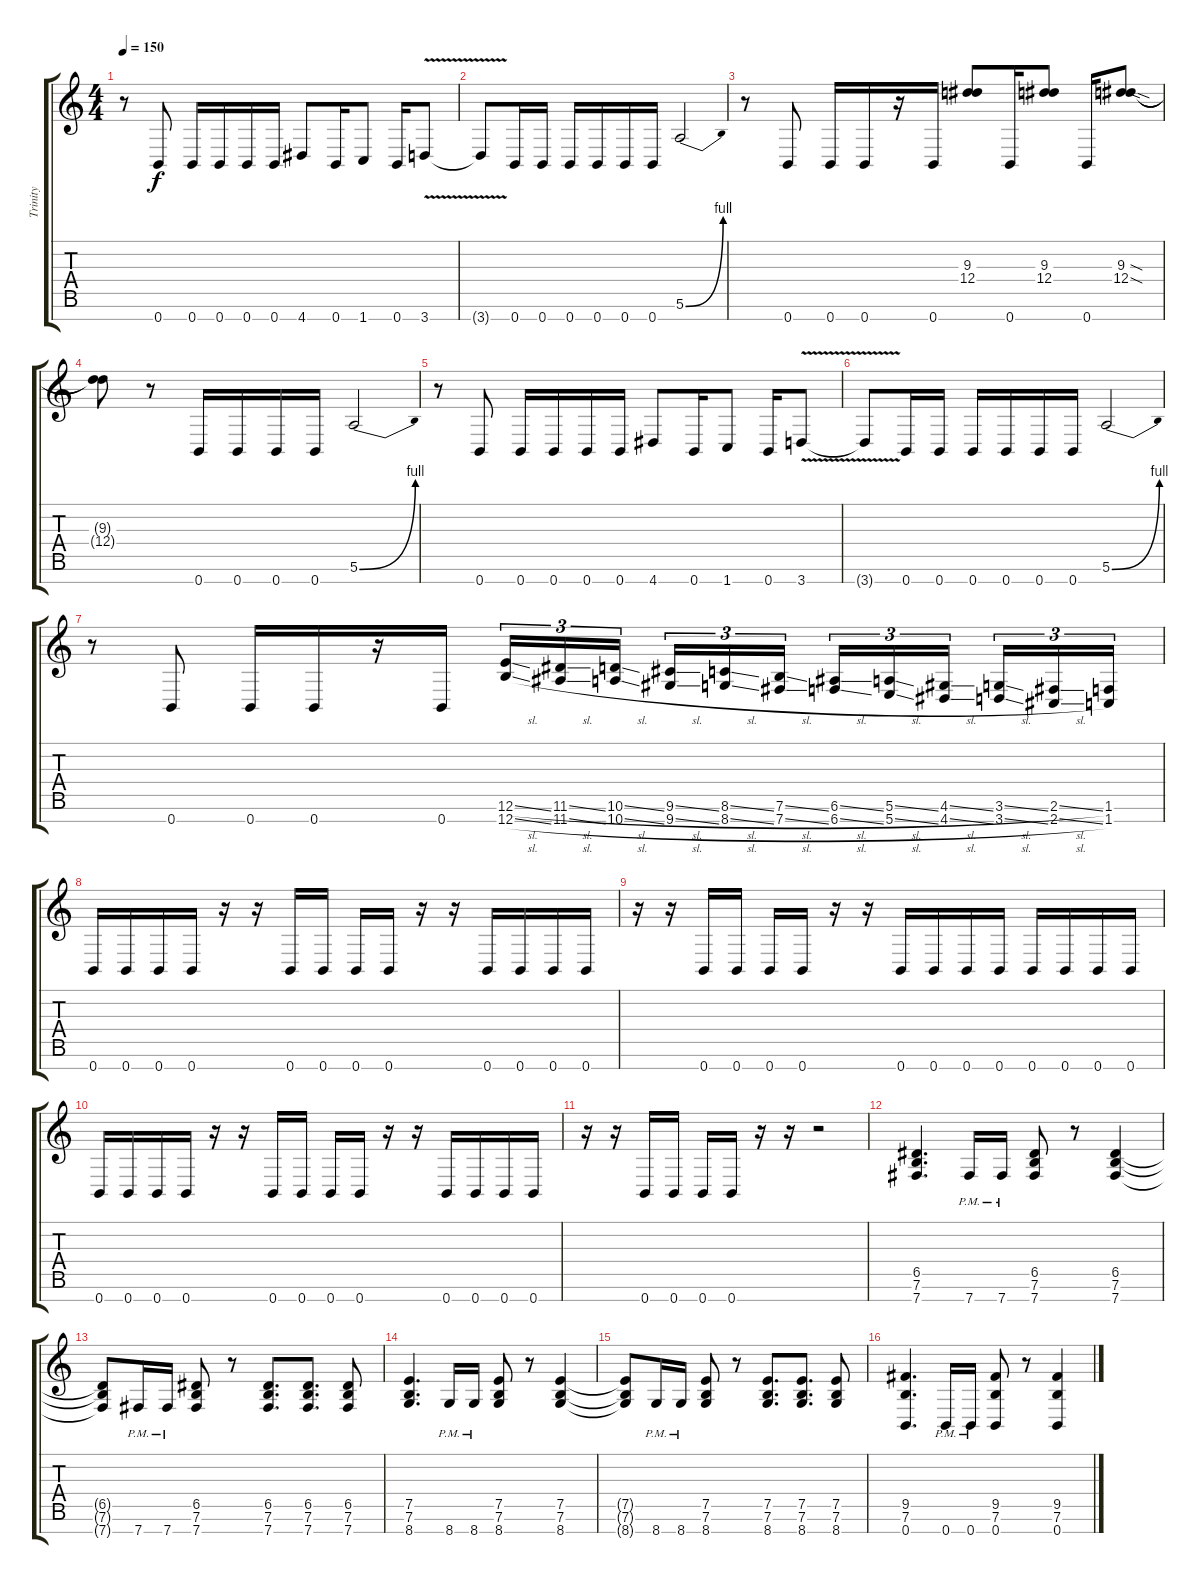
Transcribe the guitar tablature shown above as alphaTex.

\track ("Trinity" "Trinity") {instrument overdrivenguitar}
\staff {score tabs}
\tuning (E4 B3 Gb3 D3 A2 E2 B1) {hide}
\ts (4 4)
\tempo 150
\clef g2
\ks c
r.8{dy f} 0.7.8 0.7.16 0.7.16 0.7.16 0.7.16 4.7.8 0.7.16 1.7.8 0.7.16 3.7{v}.8 |
3.7{t}.8 0.7.16 0.7.16 0.7.16 0.7.16 0.7.16 0.7.16 5.6{be (bend 0 0 60 4)}.2 |
r.8 0.7.8 0.7.16 0.7.16 r.16 0.7.16 (9.3 12.4).8 0.7.16 (9.3 12.4).8 0.7.16 (9.3{sod} 12.4{sod}).8 |
(9.3{t} 12.4{t}).8 r.8 0.7.16 0.7.16 0.7.16 0.7.16 5.6{be (bend 0 0 60 4)}.2 |
r.8 0.7.8 0.7.16 0.7.16 0.7.16 0.7.16 4.7.8 0.7.16 1.7.8 0.7.16 3.7{v}.8 |
3.7{t}.8 0.7.16 0.7.16 0.7.16 0.7.16 0.7.16 0.7.16 5.6{be (bend 0 0 60 4)}.2 |
r.8 0.7.8 0.7.16 0.7.16 r.16 0.7.16 (12.6{sl} 12.7{sl}).16{tu (3 2)} (11.6{sl} 11.7{sl}).16{tu (3 2)} (10.6{sl} 10.7{sl}).16{tu (3 2) beam splitsecondary} (9.6{sl} 9.7{sl}).16{tu (3 2)} (8.6{sl} 8.7{sl}).16{tu (3 2)} (7.6{sl} 7.7{sl}).16{tu (3 2)} (6.6{sl} 6.7{sl}).16{tu (3 2)} (5.6{sl} 5.7{sl}).16{tu (3 2)} (4.6{sl} 4.7{sl}).16{tu (3 2) beam splitsecondary} (3.6{sl} 3.7{sl}).16{tu (3 2)} (2.6{sl} 2.7{sl}).16{tu (3 2)} (1.6 1.7).16{tu (3 2)} |
0.7.16 0.7.16 0.7.16 0.7.16 r.16 r.16 0.7.16 0.7.16 0.7.16 0.7.16 r.16 r.16 0.7.16 0.7.16 0.7.16 0.7.16 |
r.16 r.16 0.7.16 0.7.16 0.7.16 0.7.16 r.16 r.16 0.7.16 0.7.16 0.7.16 0.7.16 0.7.16 0.7.16 0.7.16 0.7.16 |
0.7.16 0.7.16 0.7.16 0.7.16 r.16 r.16 0.7.16 0.7.16 0.7.16 0.7.16 r.16 r.16 0.7.16 0.7.16 0.7.16 0.7.16 |
r.16 r.16 0.7.16 0.7.16 0.7.16 0.7.16 r.16 r.16 r.2 |
(6.5 7.6 7.7).4{d} 7.7{pm}.16 7.7{pm}.16 (6.5 7.6 7.7).8 r.8 (6.5 7.6 7.7).4 |
(6.5{t} 7.6{t} 7.7{t}).8 7.7{pm}.16 7.7{pm}.16 (6.5 7.6 7.7).8 r.8 (6.5 7.6 7.7).8{d} (6.5 7.6 7.7).8{d} (6.5 7.6 7.7).8 |
(7.5 7.6 8.7).4{d} 8.7{pm}.16 8.7{pm}.16 (7.5 7.6 8.7).8 r.8 (7.5 7.6 8.7).4 |
(7.5{t} 7.6{t} 8.7{t}).8 8.7{pm}.16 8.7{pm}.16 (7.5 7.6 8.7).8 r.8 (7.5 7.6 8.7).8{d} (7.5 7.6 8.7).8{d} (7.5 7.6 8.7).8 |
(9.5 7.6 0.7).4{d} 0.7{pm}.16 0.7{pm}.16 (9.5 7.6 0.7).8 r.8 (9.5 7.6 0.7).4
